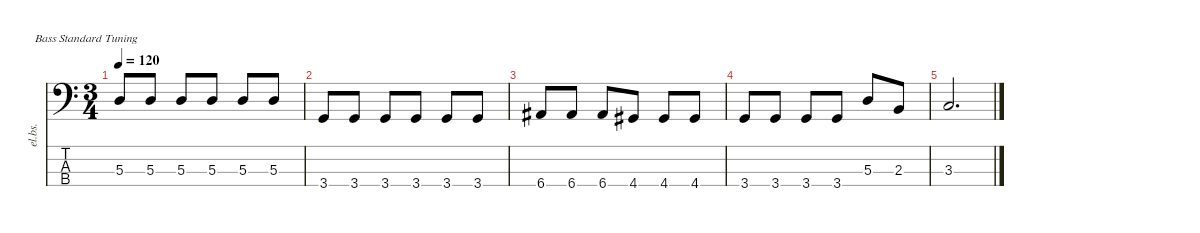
\defaultSystemsLayout 4
\hideDynamics
\bracketExtendMode nobrackets
\otherSystemsTrackNameOrientation horizontal
\track ("Electric Bass" "el.bs.") {solo instrument electricbassfinger}
\staff {score tabs}
\tuning (G2 D2 A1 E1)
\ts (3 4)
\tempo 120
\clef f4
\ks c
5.3.8{dy mf beam Up} 5.3.8{beam Up} 5.3.8{beam Up} 5.3.8{beam Up} 5.3.8{beam Up} 5.3.8{beam Up} |
3.4.8{beam Up} 3.4.8{beam Up} 3.4.8{beam Up} 3.4.8{beam Up} 3.4.8{beam Up} 3.4.8{beam Up} |
6.4{acc #}.8{beam Up} 6.4{acc #}.8{beam Up} 6.4{acc #}.8{beam Up} 4.4{acc #}.8{beam Up} 4.4{acc #}.8{beam Up} 4.4{acc #}.8{beam Up} |
3.4.8{beam Up} 3.4.8{beam Up} 3.4.8{beam Up} 3.4.8{beam Up} 5.3.8{beam Up} 2.3.8{beam Up} |
3.3.2{d beam Up}
